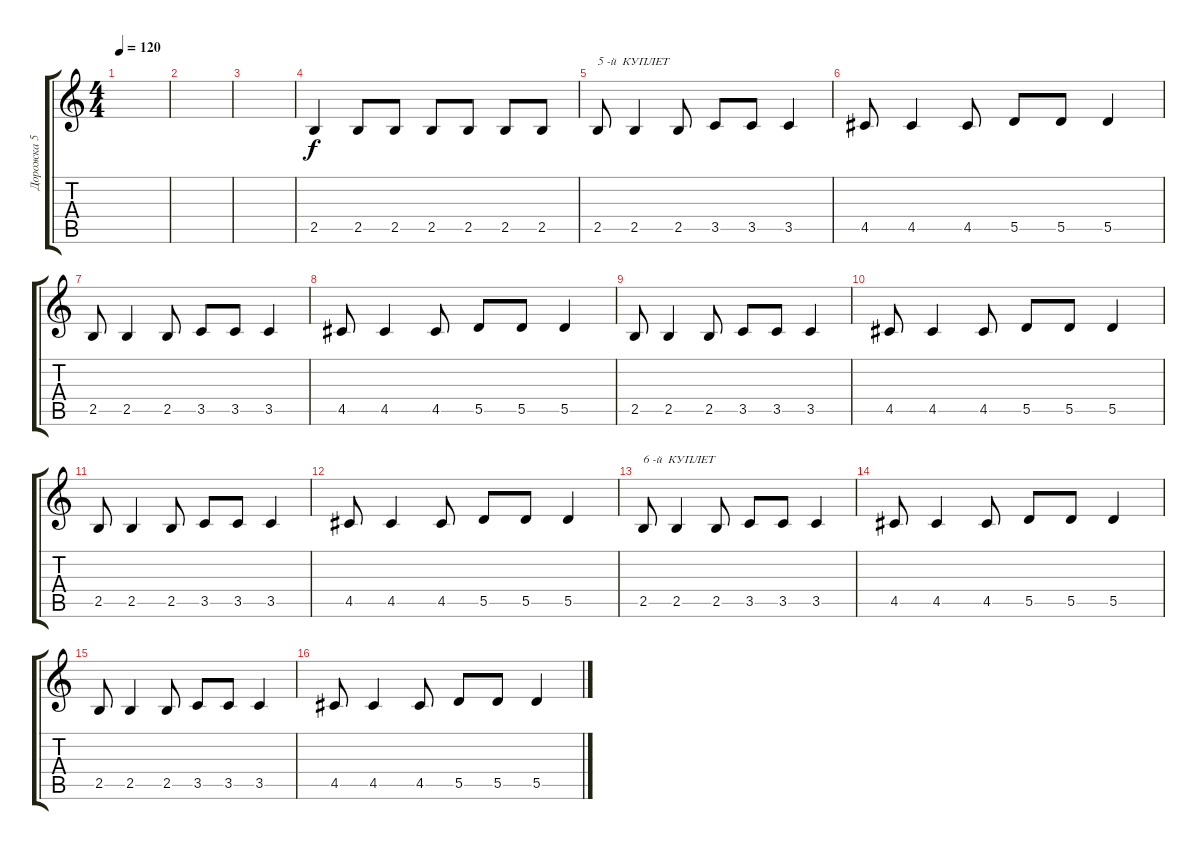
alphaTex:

\track ("Дорожка 5" "Дорожка 5") {instrument electricbassfinger}
\staff {score tabs}
\tuning (E4 B3 G3 D3 A2 E2) {hide}
\ts (4 4)
\tempo 120
\clef g2
\ks c
|
|
|
2.5.4 2.5.8 2.5.8 2.5.8 2.5.8 2.5.8 2.5.8 |
2.5.8{txt "5 -й  КУПЛЕТ"} 2.5.4 2.5.8 3.5.8 3.5.8 3.5.4 |
4.5.8 4.5.4 4.5.8 5.5.8 5.5.8 5.5.4 |
2.5.8 2.5.4 2.5.8 3.5.8 3.5.8 3.5.4 |
4.5.8 4.5.4 4.5.8 5.5.8 5.5.8 5.5.4 |
2.5.8 2.5.4 2.5.8 3.5.8 3.5.8 3.5.4 |
4.5.8 4.5.4 4.5.8 5.5.8 5.5.8 5.5.4 |
2.5.8 2.5.4 2.5.8 3.5.8 3.5.8 3.5.4 |
4.5.8 4.5.4 4.5.8 5.5.8 5.5.8 5.5.4 |
2.5.8{txt "6 -й  КУПЛЕТ"} 2.5.4 2.5.8 3.5.8 3.5.8 3.5.4 |
4.5.8 4.5.4 4.5.8 5.5.8 5.5.8 5.5.4 |
2.5.8 2.5.4 2.5.8 3.5.8 3.5.8 3.5.4 |
4.5.8 4.5.4 4.5.8 5.5.8 5.5.8 5.5.4
